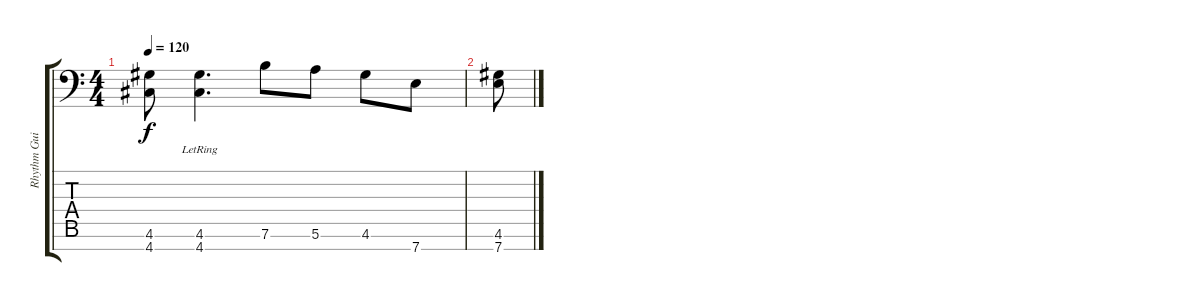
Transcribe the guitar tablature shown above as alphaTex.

\track ("Rhythm Guitar" "Rhythm Gui") {instrument distortionguitar}
\staff {score tabs}
\tuning (E4 B3 G3 D3 A2 E2 A1) {hide}
\ts (4 4)
\tempo 120
\clef f4
\ks c
(4.6{t} 4.7{t}).8{dy f} (4.6{lr} 4.7{lr}).4{d} 7.6.8 5.6.8 4.6.8 7.7.8 |
(4.6 7.7).8
